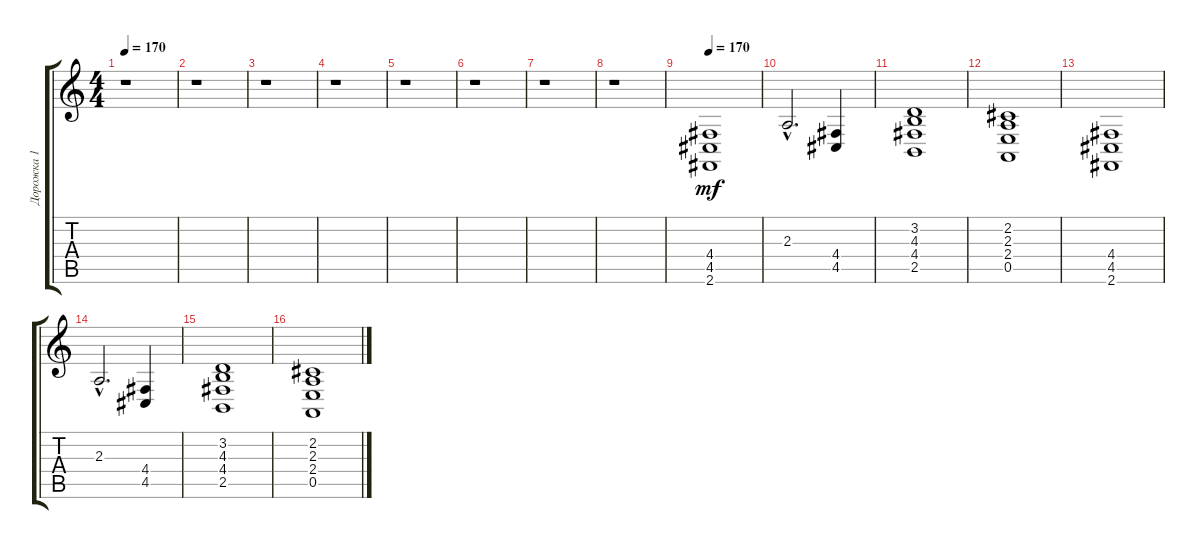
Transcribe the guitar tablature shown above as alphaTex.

\track ("Дорожка 1" "Дорожка 1") {instrument acousticgrandpiano}
\staff {score tabs}
\tuning (E4 B3 G3 D3 A2 E2) {hide}
\ts (4 4)
\tempo 170
\clef g2
\ks c
r.1{dy mf instrument acousticgrandpiano} |
r.1 |
r.1 |
r.1 |
r.1 |
r.1 |
r.1 |
r.1 |
\tempo 170
(4.4 4.5 2.6).1 |
2.3{hac}.2{d} (4.4 4.5).4 |
(3.2 4.3 4.4 2.5).1 |
(2.2 2.3 2.4 0.5).1 |
(4.4 4.5 2.6).1 |
2.3{hac}.2{d} (4.4 4.5).4 |
(3.2 4.3 4.4 2.5).1 |
(2.2 2.3 2.4 0.5).1
